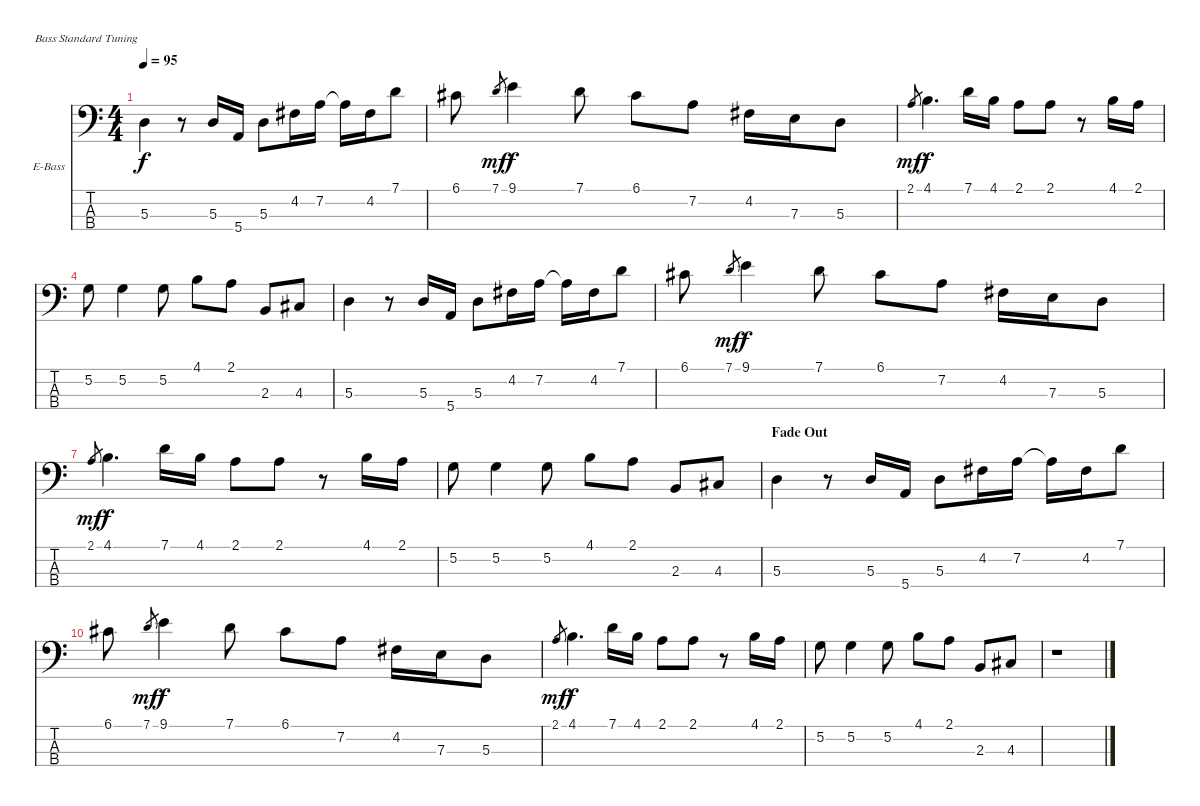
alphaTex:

\bracketExtendMode nobrackets
\firstSystemTrackNameOrientation horizontal
\otherSystemsTrackNameOrientation horizontal
\defaultBarNumberDisplay FirstOfSystem
\track ("Bass" "E-Bass") {instrument electricbassfinger}
\staff {score tabs}
\tuning (G2 D2 A1 E1)
\ts (4 4)
\tempo 95
\clef f4
\scale
0.268041
\ks c
5.3.4{dy f} r.8 5.3.16 5.4.16 5.3.8 4.2.16 7.2.16 7.2{t}.16 4.2.16 7.1.8 |
\scale
0.264175 6.1.8 7.1.8{gr dy mf} 9.1.4{dy f} 7.1.8 6.1.8 7.2.8 4.2.16 7.3.16 5.3.8 |
\scale
0.23067 2.1.8{gr dy mf} 4.1.4{d dy f} 7.1.16 4.1.16 2.1.8 2.1.8 r.8 4.1.16 2.1.16 |
\scale
0.237113 5.2.8 5.2.4 5.2.8 4.1.8 2.1.8 2.3.8 4.3.8 |
\scale
0.268041 5.3.4 r.8 5.3.16 5.4.16 5.3.8 4.2.16 7.2.16 7.2{t}.16 4.2.16 7.1.8 |
\scale
0.264175 6.1.8 7.1.8{gr dy mf} 9.1.4{dy f} 7.1.8 6.1.8 7.2.8 4.2.16 7.3.16 5.3.8 |
\scale
0.23067 2.1.8{gr dy mf} 4.1.4{d dy f} 7.1.16 4.1.16 2.1.8 2.1.8 r.8 4.1.16 2.1.16 |
\scale
0.237113 5.2.8 5.2.4 5.2.8 4.1.8 2.1.8 2.3.8 4.3.8 |
\section ("" "Fade Out")
\scale
0.268041 5.3.4 r.8 5.3.16 5.4.16 5.3.8 4.2.16 7.2.16 7.2{t}.16 4.2.16 7.1.8 |
\scale
0.264175 6.1.8 7.1.8{gr dy mf} 9.1.4{dy f} 7.1.8 6.1.8 7.2.8 4.2.16 7.3.16 5.3.8 |
\scale
0.23067 2.1.8{gr dy mf} 4.1.4{d dy f} 7.1.16 4.1.16 2.1.8 2.1.8 r.8 4.1.16 2.1.16 |
\scale
0.237113 5.2.8 5.2.4 5.2.8 4.1.8 2.1.8 2.3.8 4.3.8 |
\scale
0.333333 r.1
